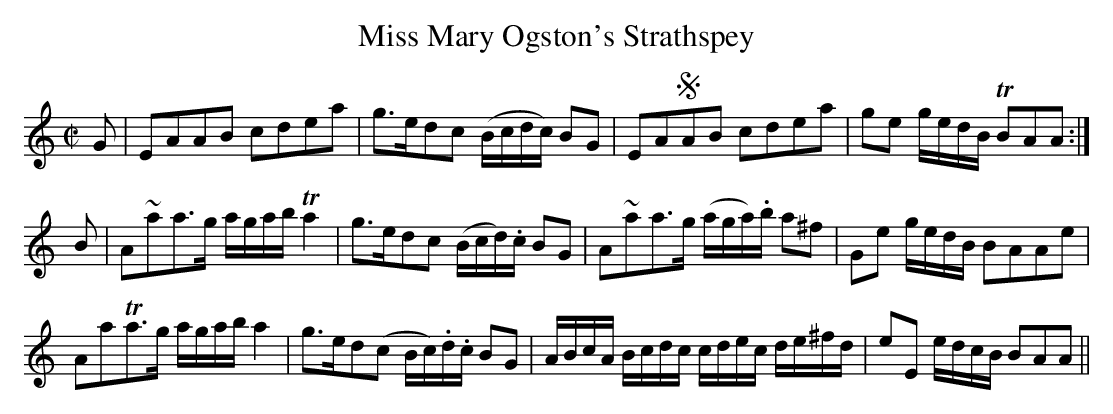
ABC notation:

X:1
T:Miss Mary Ogston's Strathspey
M:C|
L:1/8
K:Amin
G|EAAB cdea|g>edc (B/c/d/c/) BG|EASAB cdea|ge g/e/d/B/ TBAA:|
B|A~aa>g a/g/a/b/ Ta2|g>edc (B/c/d/).c/ BG|A~aa>g (a/g/a/).b/ a^f|Ge g/e/d/B/ BAAe|
AaTa>g a/g/a/b/ a2|g>ed(c B/c/).d/.c/ BG|A/B/c/A/ B/c/d/c/ c/d/e/c/ d/e/^f/d/|eE e/d/c/B/ BAA||
